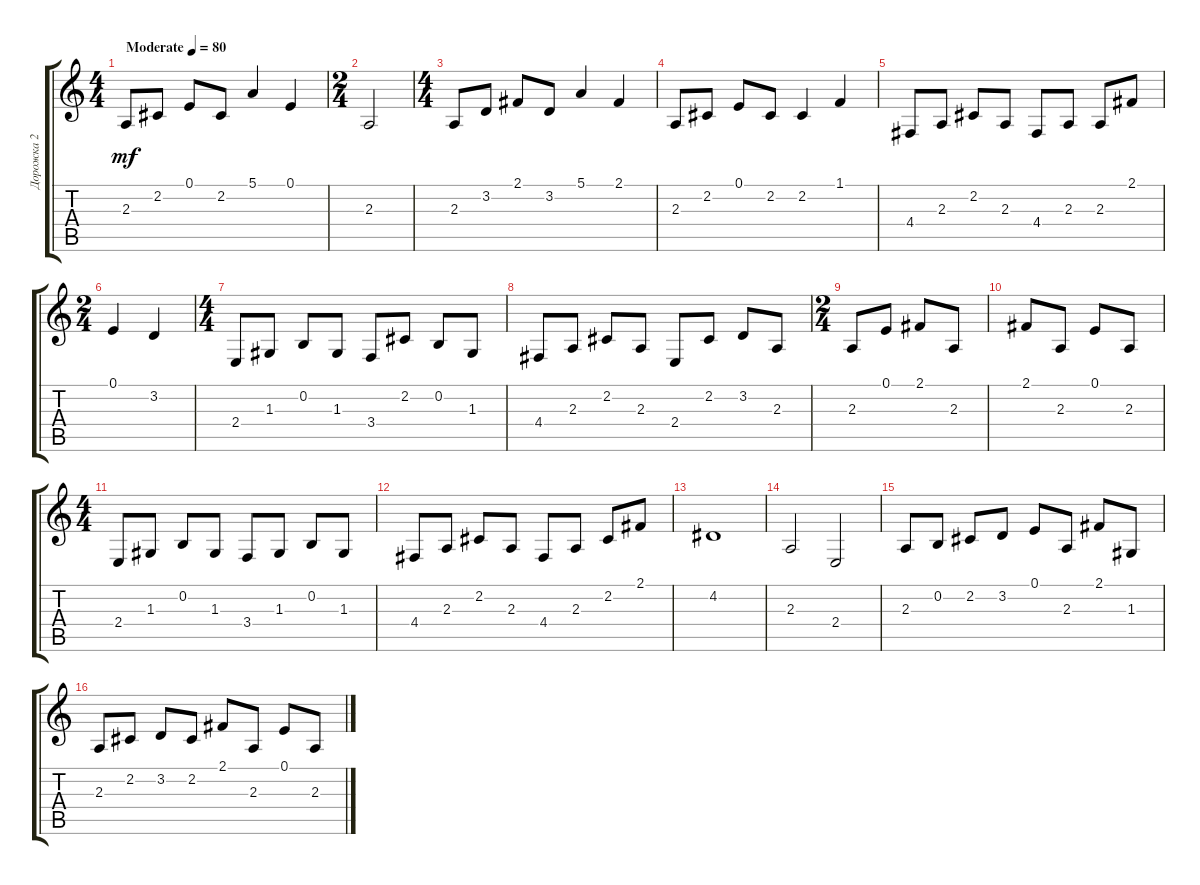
\track ("Дорожка 2" "Дорожка 2") {instrument vibraphone}
\staff {score tabs}
\tuning (E4 B3 G3 D3 A2 E2) {hide}
\ts (4 4)
\tempo (80 "Moderate")
\clef g2
\ks c
2.3.8{dy mf instrument vibraphone} 2.2.8 0.1.8 2.2.8 5.1.4 0.1.4 |
\ts (2 4)
2.3.2 |
\ts (4 4)
2.3.8 3.2.8 2.1.8 3.2.8 5.1.4 2.1.4 |
2.3.8 2.2.8 0.1.8 2.2.8 2.2.4 1.1.4 |
4.4.8 2.3.8 2.2.8 2.3.8 4.4.8 2.3.8 2.3.8 2.1.8 |
\ts (2 4)
0.1.4 3.2.4 |
\ts (4 4)
2.4.8 1.3.8 0.2.8 1.3.8 3.4.8 2.2.8 0.2.8 1.3.8 |
4.4.8 2.3.8 2.2.8 2.3.8 2.4.8 2.2.8 3.2.8 2.3.8 |
\ts (2 4)
2.3.8 0.1.8 2.1.8 2.3.8 |
2.1.8 2.3.8 0.1.8 2.3.8 |
\ts (4 4)
2.4.8 1.3.8 0.2.8 1.3.8 3.4.8 1.3.8 0.2.8 1.3.8 |
4.4.8 2.3.8 2.2.8 2.3.8 4.4.8 2.3.8 2.2.8 2.1.8 |
4.2.1 |
2.3.2 2.4.2 |
2.3.8 0.2.8 2.2.8 3.2.8 0.1.8 2.3.8 2.1.8 1.3.8 |
2.3.8 2.2.8 3.2.8 2.2.8 2.1.8 2.3.8 0.1.8 2.3.8
